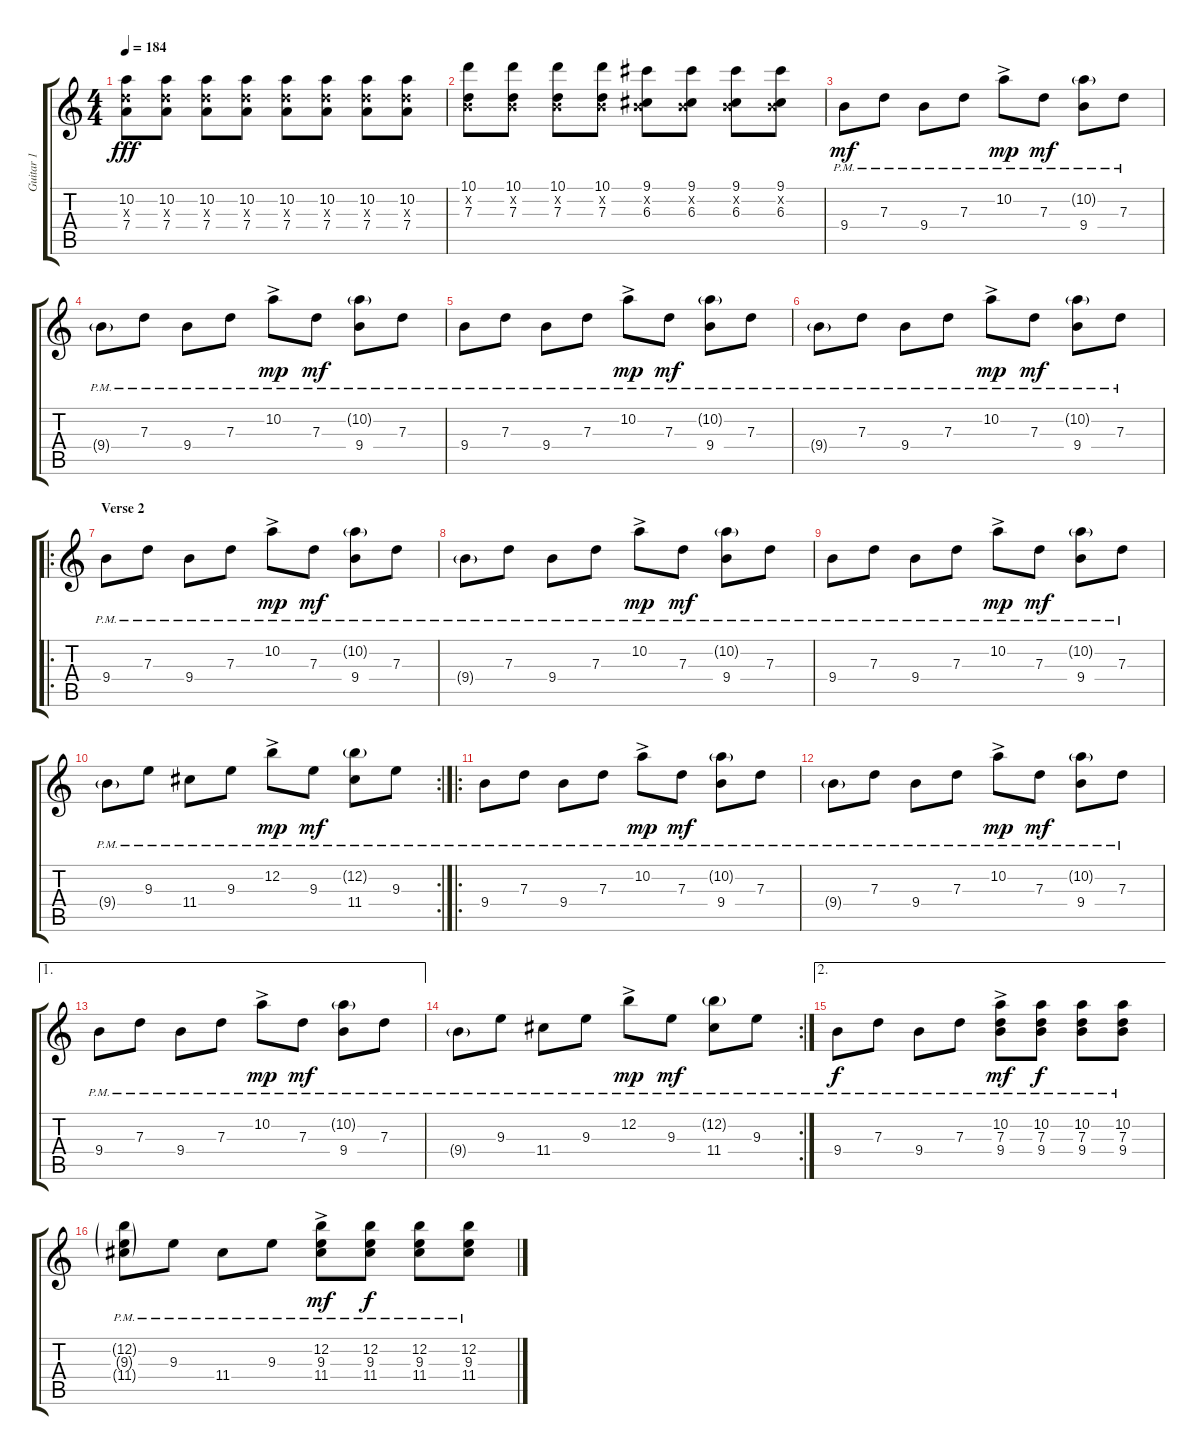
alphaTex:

\track ("Guitar 1" "Guitar 1") {instrument overdrivenguitar}
\staff {score tabs}
\tuning (E4 B3 G3 D3 A2 D2) {hide}
\ts (4 4)
\tempo 184
\clef g2
\ks c
(10.2 7.3{x} 7.4).8{dy fff} (10.2 7.3{x} 7.4).8 (10.2 7.3{x} 7.4).8 (10.2 7.3{x} 7.4).8 (10.2 7.3{x} 7.4).8 (10.2 7.3{x} 7.4).8 (10.2 7.3{x} 7.4).8 (10.2 7.3{x} 7.4).8 |
(10.1 0.2{x} 7.3).8 (10.1 0.2{x} 7.3).8 (10.1 0.2{x} 7.3).8 (10.1 0.2{x} 7.3).8 (9.1 0.2{x} 6.3).8 (9.1 0.2{x} 6.3).8 (9.1 0.2{x} 6.3).8 (9.1 0.2{x} 6.3).8 |
9.4{pm}.8{dy mf} 7.3{pm}.8 9.4{pm}.8 7.3{pm}.8 10.2{ac pm}.8{dy mp} 7.3{pm}.8{dy mf} (10.2{g pm} 9.4{pm}).8 7.3{pm}.8 |
9.4{g pm}.8 7.3{pm}.8 9.4{pm}.8 7.3{pm}.8 10.2{ac pm}.8{dy mp} 7.3{pm}.8{dy mf} (10.2{g pm} 9.4{pm}).8 7.3{pm}.8 |
9.4{pm}.8 7.3{pm}.8 9.4{pm}.8 7.3{pm}.8 10.2{ac pm}.8{dy mp} 7.3{pm}.8{dy mf} (10.2{g pm} 9.4{pm}).8 7.3{pm}.8 |
9.4{g pm}.8 7.3{pm}.8 9.4{pm}.8 7.3{pm}.8 10.2{ac pm}.8{dy mp} 7.3{pm}.8{dy mf} (10.2{g pm} 9.4{pm}).8 7.3{pm}.8 |
\ro
\section ("" "Verse 2")
9.4{pm}.8 7.3{pm}.8 9.4{pm}.8 7.3{pm}.8 10.2{ac pm}.8{dy mp} 7.3{pm}.8{dy mf} (10.2{g pm} 9.4{pm}).8 7.3{pm}.8 |
9.4{g pm}.8 7.3{pm}.8 9.4{pm}.8 7.3{pm}.8 10.2{ac pm}.8{dy mp} 7.3{pm}.8{dy mf} (10.2{g pm} 9.4{pm}).8 7.3{pm}.8 |
9.4{pm}.8 7.3{pm}.8 9.4{pm}.8 7.3{pm}.8 10.2{ac pm}.8{dy mp} 7.3{pm}.8{dy mf} (10.2{g pm} 9.4{pm}).8 7.3{pm}.8 |
\rc 2
9.4{g pm}.8 9.3{pm}.8 11.4{pm}.8 9.3{pm}.8 12.2{ac pm}.8{dy mp} 9.3{pm}.8{dy mf} (12.2{g pm} 11.4{pm}).8 9.3{pm}.8 |
\ro
9.4{pm}.8 7.3{pm}.8 9.4{pm}.8 7.3{pm}.8 10.2{ac pm}.8{dy mp} 7.3{pm}.8{dy mf} (10.2{g pm} 9.4{pm}).8 7.3{pm}.8 |
9.4{g pm}.8 7.3{pm}.8 9.4{pm}.8 7.3{pm}.8 10.2{ac pm}.8{dy mp} 7.3{pm}.8{dy mf} (10.2{g pm} 9.4{pm}).8 7.3{pm}.8 |
\ae 1
9.4{pm}.8 7.3{pm}.8 9.4{pm}.8 7.3{pm}.8 10.2{ac pm}.8{dy mp} 7.3{pm}.8{dy mf} (10.2{g pm} 9.4{pm}).8 7.3{pm}.8 |
\rc 2
9.4{g pm}.8 9.3{pm}.8 11.4{pm}.8 9.3{pm}.8 12.2{ac pm}.8{dy mp} 9.3{pm}.8{dy mf} (12.2{g pm} 11.4{pm}).8 9.3{pm}.8 |
\ae 2
9.4{pm}.8{dy f} 7.3{pm}.8 9.4{pm}.8 7.3{pm}.8 (10.2{ac pm} 7.3{ac} 9.4{ac}).8{dy mf} (10.2 7.3{pm} 9.4).8{dy f} (10.2{pm} 7.3 9.4{pm}).8 (10.2 7.3{pm} 9.4).8 |
(12.2{g} 9.3{g} 11.4{g pm}).8 9.3{pm}.8 11.4{pm}.8 9.3{pm}.8 (12.2{ac pm} 9.3{ac} 11.4{ac}).8{dy mf} (12.2 9.3{pm} 11.4).8{dy f} (12.2{pm} 9.3 11.4{pm}).8 (12.2 9.3{pm} 11.4).8
